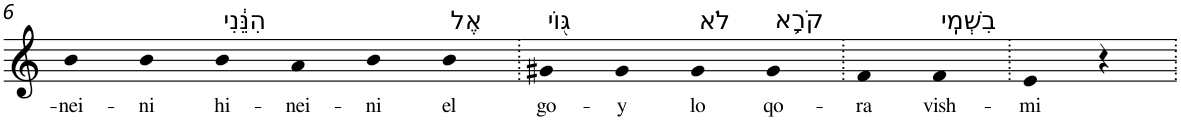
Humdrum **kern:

**kern	**text
*part1	*part1
*staff1	*staff1
*I"Piano	*
*I'Pno	*
!!LO:PB:g=z
*clefG2	*
*k[]	*
=6	=6
!	!LO:LY:b
4b	-nei-
!	!LO:LY:b
4b	-ni
!LO:TX:a:t=הִנֵּ֔נִי	!
!	!LO:LY:b
4b	hi-
!	!LO:LY:b
4a	-nei-
!	!LO:LY:b
4b	-ni
!LO:TX:a:t=אֶל	!
!	!LO:LY:b
4b	el
=7.	=7.
!LO:TX:a:t=גּ֖וֹי	!
!	!LO:LY:b
4g#X	go-
!	!LO:LY:b
4g#	-y
!LO:TX:a:t=לֹא	!
!	!LO:LY:b
4g#	lo
!LO:TX:a:t=קֹרָ֥א	!
!	!LO:LY:b
4g#	qo-
=8.	=8.
!	!LO:LY:b
4f	-ra
!LO:TX:a:t=בִשְׁמִֽי	!
!	!LO:LY:b
4f	vish-
=9.	=9.
!	!LO:LY:b
4e	-mi
4r	.
=.	=.
*-	*-
